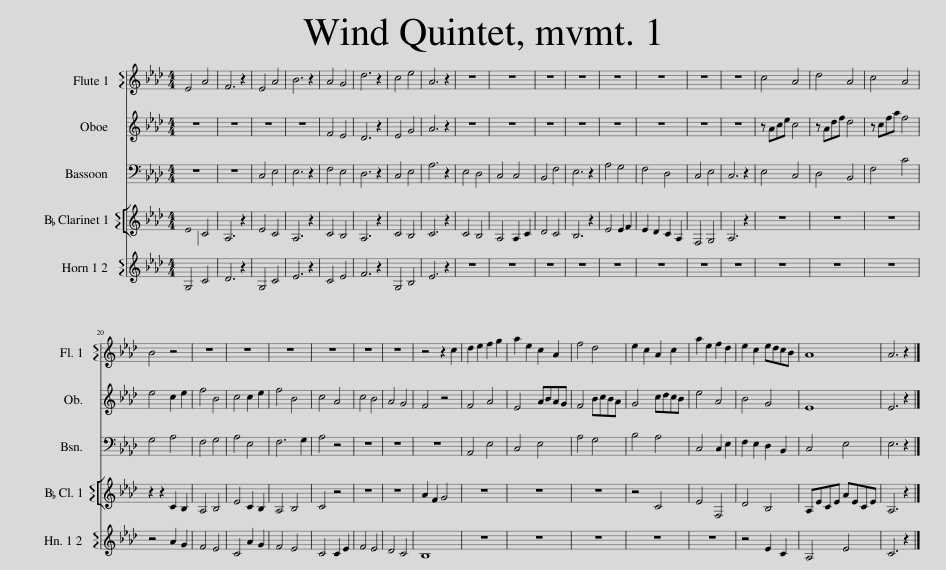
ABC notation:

X:1
%%score 1 2 3 4 5
L:1/8
M:4/4
I:linebreak $
K:Ab
V:1 treble
V:2 treble
V:3 bass
V:4 treble transpose=-2
V:5 treble transpose=-7
V:1
 E4 A4 | F6 z2 | E4 A4 | B6 z2 | A4 G4 | %5
 d6 z2 | c4 e4 | A6 z2 | z8 | z8 | %10
 z8 | z8 | z8 | z8 | z8 | %15
 z8 | c4 A4 | d4 A4 | c4 A4 |$ B4 z4 | %20
 z8 | z8 | z8 | z8 | z8 | %25
 z8 | z4 z2 c2 | d2 e2 f2 g2 | a2 e2 c2 A2 | f4 d4 | %30
 e2 c2 A2 c2 | a2 e2 f2 d2 | e2 c2 edcB | A8 | A6 z2 |] %35
V:2
 z8 | z8 | z8 | z8 | F4 E4 | %5
 D6 z2 | E4 G4 | A6 z2 | z8 | z8 | %10
 z8 | z8 | z8 | z8 | z8 | %15
 z8 | z Ace c4 | z Adf d4 | z cfa f4 |$ e4 c2 e2 | %20
 f4 B4 | c4 c2 e2 | f4 B4 | c4 A4 | c4 B4 | %25
 A4 G4 | F4 z4 | F4 A4 | E4 ABAG | F4 BcBA | %30
 G4 cdcB | e4 A4 | B4 G4 | E8 | E6 z2 |] %35
V:3
 z8 | z8 | C,4 E,4 | E,6 z2 | F,4 E,4 | %5
 D,6 z2 | C,4 E,4 | A,6 z2 | E,4 D,4 | C,4 C,4 | %10
 B,,4 F,4 | E,6 z2 | A,4 G,4 | F,4 D,4 | C,4 E,4 | %15
 C,6 z2 | E,4 C,4 | D,4 B,,4 | F,4 C4 |$ G,4 A,4 | %20
 F,4 G,4 | A,4 E,4 | F,6 G,2 | A,4 z4 | z8 | %25
 z8 | z8 | A,,4 E,4 | C,4 E,4 | A,4 G,4 | %30
 B,4 A,4 | C,4 C,2 E,2 | F,2 E,2 D,2 B,,2 | C,4 E,4 | E,6 z2 |] %35
V:4
 F4 =D4 | B,6 z2 | F4 =D4 | B,6 z2 | =D4 C4 | %5
 B,6 z2 | =D4 C4 | =D6 z2 | =D4 C4 | B,4 B,2 =D2 | %10
 E4 =D4 | C6 z2 | F4 F2 G2 | F2 E2 =D2 B,2 | G,4 =A,4 | %15
 B,6 z2 | z8 | z8 | z8 |$ z2 z2 =D2 C2 | %20
 B,4 C4 | F4 =D2 C2 | B,4 C4 | =D4 z4 | z8 | %25
 z8 | B2 G2 =A4 | z8 | z8 | z8 | %30
 z4 =D4 | F4 G,4 | E4 C4 | B,F=DF BFDF | B,6 z2 |] %35
V:5
 =D4 G4 | A6 z2 | =D4 G4 | B6 z2 | G4 B4 | %5
 c6 z2 | =D4 F4 | B6 z2 | z8 | z8 | %10
 z8 | z8 | z8 | z8 | z8 | %15
 z8 | z8 | z8 | z8 |$ z4 e2 =d2 | %20
 c4 B4 | G4 e2 =d2 | c4 B4 | G4 G2 B2 | c4 B4 | %25
 A4 G4 | F8 | z8 | z8 | z8 | %30
 z8 | z8 | z4 B2 G2 | E4 B4 | G6 z2 |] %35
